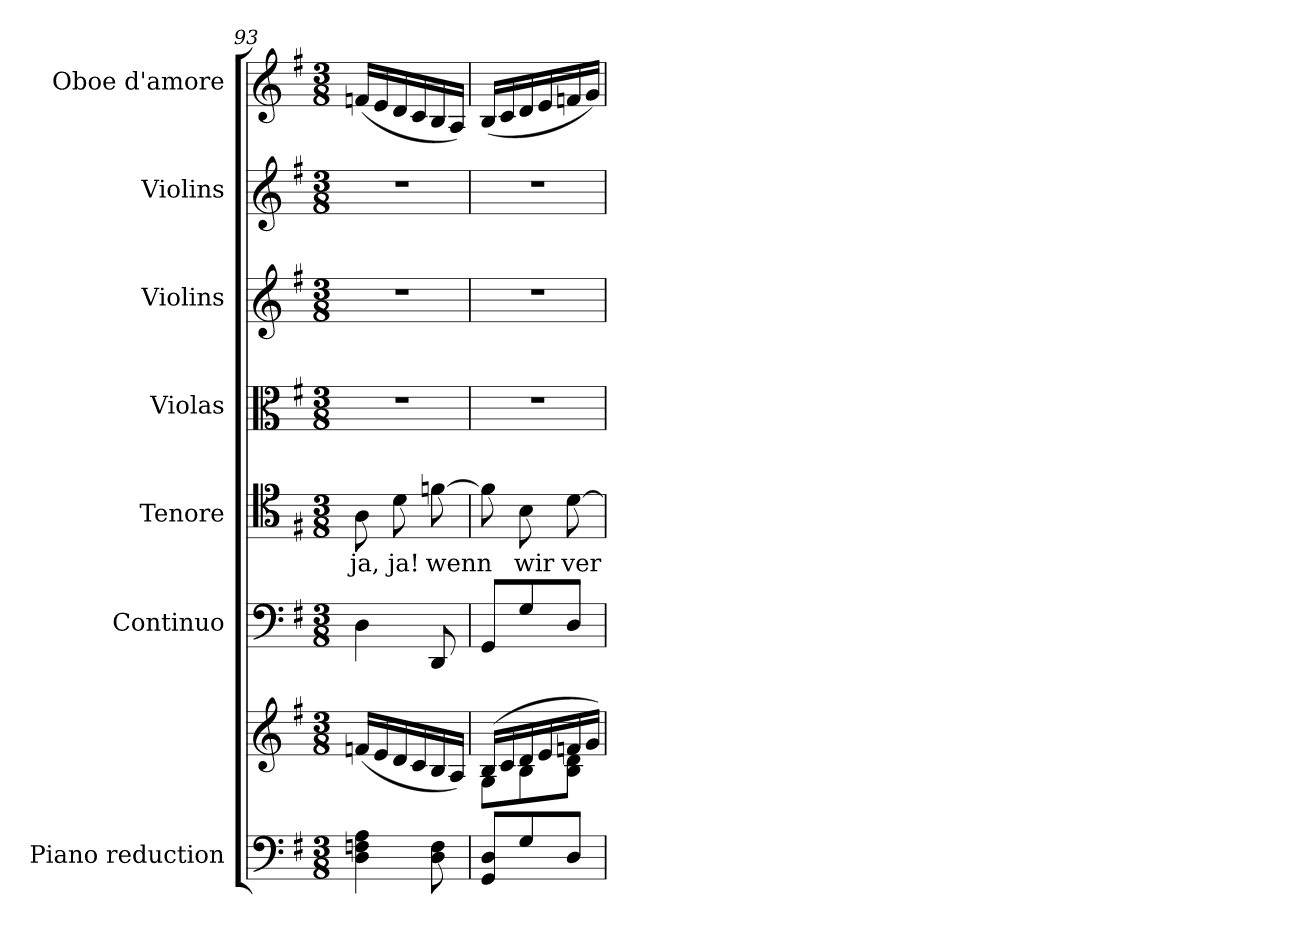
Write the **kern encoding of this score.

**kern	**kern	**kern	**kern	**text	**kern	**kern	**kern	**kern
*part7	*part7	*part6	*part5	*part5	*part4	*part3	*part2	*part1
*staff8	*staff7	*staff6	*staff5	*staff5	*staff4	*staff3	*staff2	*staff1
*I"Piano reduction	*	*I"Continuo	*I"Tenore	*	*I"Violas	*I"Violins	*I"Violins	*I"Oboe d'amore
*I'Pno	*	*	*	*	*	*	*	*I'Ob
*clefF4	*clefG2	*clefF4	*clefC4	*	*clefC3	*clefG2	*clefG2	*clefG2
*k[f#]	*k[f#]	*k[f#]	*k[f#]	*	*k[f#]	*k[f#]	*k[f#]	*k[f#]
*M3/8	*M3/8	*M3/8	*M3/8	*	*M3/8	*M3/8	*M3/8	*M3/8
=93	=93	=93	=93	=93	=93	=93	=93	=93
!	!	!	!	!LO:LY:b	!	!	!	!
4D\ 4Fn\ 4A\	(<16fn/LL	4D\	8A\	ja,	4.r	4.r	4.r	(<16fn/LL
.	16e/	.	.	.	.	.	.	16e/
!	!	!	!	!LO:LY:b	!	!	!	!
.	16d/	.	8d\	ja!	.	.	.	16d/
.	16c/	.	.	.	.	.	.	16c/
!	!	!	!	!LO:LY:b	!	!	!	!
8D\ 8F\	16B/	8DD/	[8fn\	wenn	.	.	.	16B/
.	16A/JJ)	.	.	.	.	.	.	16A/JJ)
=94	=94	=94	=94	=94	=94	=94	=94	=94
*	*^	*	*	*	*	*	*	*
8GG/ 8D/L	(>16B/LL	8G\L	8GG/L	8f\]	.	4.r	4.r	4.r	(<16B/LL
.	16c/	.	.	.	.	.	.	.	16c/
!	!	!	!	!	!LO:LY:b	!	!	!	!
8G/	16d/	8B\	8G/	8B\	wir	.	.	.	16d/
.	16e/	.	.	.	.	.	.	.	16e/
!	!	!	!	!	!LO:LY:b	!	!	!	!
8D/J	16fn/	8B\ 8d\J	8D/J	[8d\	ver-	.	.	.	16fn/
.	16g/JJ)	.	.	.	.	.	.	.	16g/JJ)
*	*v	*v	*	*	*	*	*	*	*
=	=	=	=	=	=	=	=	=
*-	*-	*-	*-	*-	*-	*-	*-	*-
